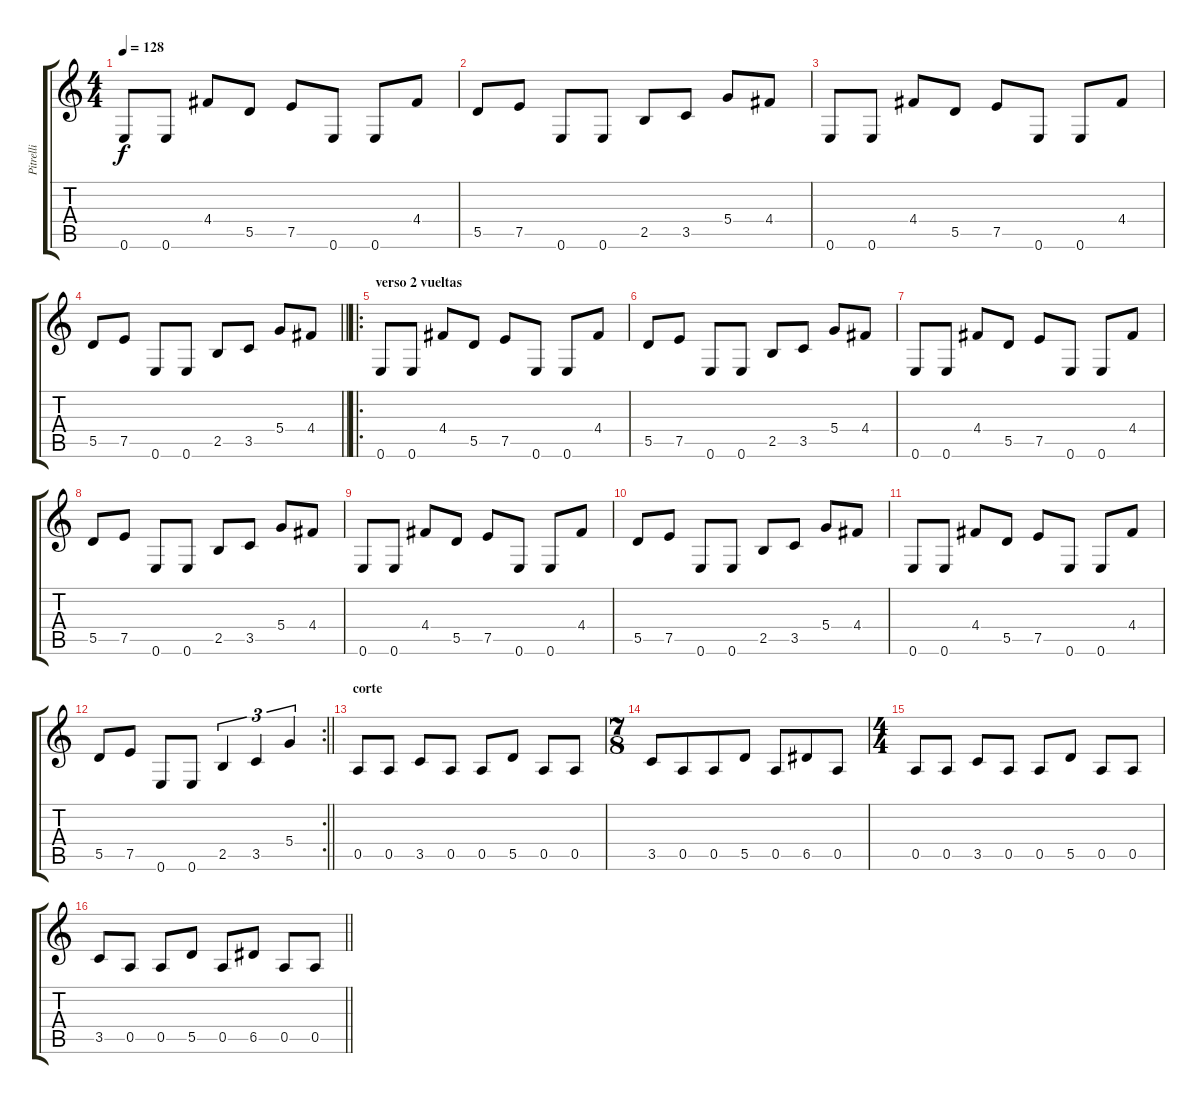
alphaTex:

\track ("Pitrelli" "Pitrelli") {instrument distortionguitar}
\staff {score tabs}
\tuning (E4 B3 G3 D3 A2 E2) {hide}
\ts (4 4)
\tempo 128
\clef g2
\ks c
0.6.8{dy f} 0.6.8 4.4.8 5.5.8 7.5.8 0.6.8 0.6.8 4.4.8 |
5.5.8 7.5.8 0.6.8 0.6.8 2.5.8 3.5.8 5.4.8 4.4.8 |
0.6.8 0.6.8 4.4.8 5.5.8 7.5.8 0.6.8 0.6.8 4.4.8 |
\barLineRight lightlight
5.5.8 7.5.8 0.6.8 0.6.8 2.5.8 3.5.8 5.4.8 4.4.8 |
\ro
\section ("" "verso 2 vueltas")
0.6.8 0.6.8 4.4.8 5.5.8 7.5.8 0.6.8 0.6.8 4.4.8 |
5.5.8 7.5.8 0.6.8 0.6.8 2.5.8 3.5.8 5.4.8 4.4.8 |
0.6.8 0.6.8 4.4.8 5.5.8 7.5.8 0.6.8 0.6.8 4.4.8 |
5.5.8 7.5.8 0.6.8 0.6.8 2.5.8 3.5.8 5.4.8 4.4.8 |
0.6.8 0.6.8 4.4.8 5.5.8 7.5.8 0.6.8 0.6.8 4.4.8 |
5.5.8 7.5.8 0.6.8 0.6.8 2.5.8 3.5.8 5.4.8 4.4.8 |
0.6.8 0.6.8 4.4.8 5.5.8 7.5.8 0.6.8 0.6.8 4.4.8 |
\rc 2
\barLineRight lightlight
5.5.8 7.5.8 0.6.8 0.6.8 2.5.4{tu (3 2)} 3.5.4{tu (3 2)} 5.4.4{tu (3 2)} |
\section ("" "corte")
0.5.8 0.5.8 3.5.8 0.5.8 0.5.8 5.5.8 0.5.8 0.5.8 |
\ts (7 8)
3.5.8 0.5.8 0.5.8 5.5.8 0.5.8 6.5.8 0.5.8 |
\ts (4 4)
0.5.8 0.5.8 3.5.8 0.5.8 0.5.8 5.5.8 0.5.8 0.5.8 |
\barLineRight lightlight
3.5.8 0.5.8 0.5.8 5.5.8 0.5.8 6.5.8 0.5.8 0.5.8
